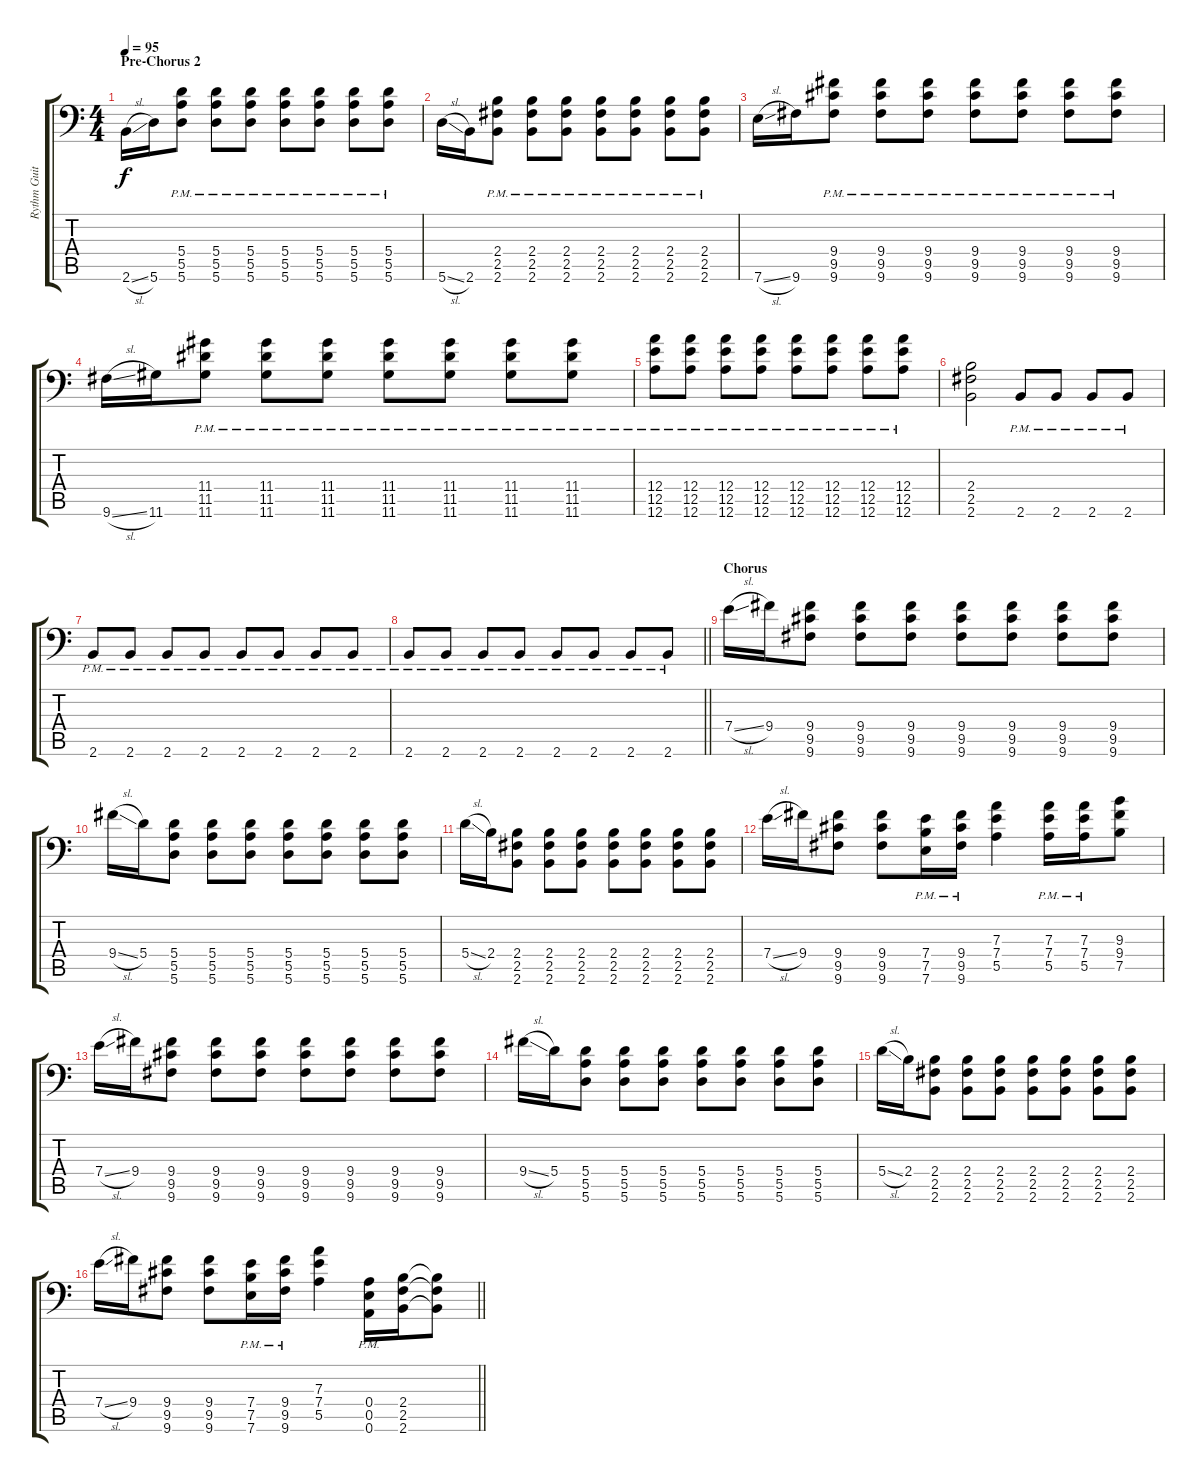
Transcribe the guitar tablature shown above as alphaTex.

\track ("Rythm Guitar" "Rythm Guit") {instrument distortionguitar}
\staff {score tabs}
\tuning (B3 Gb3 D3 A2 E2 A1) {hide}
\ts (4 4)
\section ("" "Pre-Chorus 2")
\tempo 95
\clef f4
\ks c
2.6{sl}.16{dy f} 5.6.16 (5.4{pm} 5.5{pm} 5.6{pm}).8 (5.4{pm} 5.5{pm} 5.6{pm}).8 (5.4{pm} 5.5{pm} 5.6{pm}).8 (5.4{pm} 5.5{pm} 5.6{pm}).8 (5.4{pm} 5.5{pm} 5.6{pm}).8 (5.4{pm} 5.5{pm} 5.6{pm}).8 (5.4{pm} 5.5{pm} 5.6{pm}).8 |
5.6{sl}.16 2.6.16 (2.4{pm} 2.5{pm} 2.6{pm}).8 (2.4{pm} 2.5{pm} 2.6{pm}).8 (2.4{pm} 2.5{pm} 2.6{pm}).8 (2.4{pm} 2.5{pm} 2.6{pm}).8 (2.4{pm} 2.5{pm} 2.6{pm}).8 (2.4{pm} 2.5{pm} 2.6{pm}).8 (2.4{pm} 2.5{pm} 2.6{pm}).8 |
7.6{sl}.16 9.6.16 (9.4{pm} 9.5{pm} 9.6{pm}).8 (9.4{pm} 9.5{pm} 9.6{pm}).8 (9.4{pm} 9.5{pm} 9.6{pm}).8 (9.4{pm} 9.5{pm} 9.6{pm}).8 (9.4{pm} 9.5{pm} 9.6{pm}).8 (9.4{pm} 9.5{pm} 9.6{pm}).8 (9.4{pm} 9.5{pm} 9.6{pm}).8 |
9.6{sl}.16 11.6.16 (11.4{pm} 11.5{pm} 11.6{pm}).8 (11.4{pm} 11.5{pm} 11.6{pm}).8 (11.4{pm} 11.5{pm} 11.6{pm}).8 (11.4{pm} 11.5{pm} 11.6{pm}).8 (11.4{pm} 11.5{pm} 11.6{pm}).8 (11.4{pm} 11.5{pm} 11.6{pm}).8 (11.4{pm} 11.5{pm} 11.6{pm}).8 |
(12.4{pm} 12.5{pm} 12.6{pm}).8 (12.4{pm} 12.5{pm} 12.6{pm}).8 (12.4{pm} 12.5{pm} 12.6{pm}).8 (12.4{pm} 12.5{pm} 12.6{pm}).8 (12.4{pm} 12.5{pm} 12.6{pm}).8 (12.4{pm} 12.5{pm} 12.6{pm}).8 (12.4{pm} 12.5{pm} 12.6{pm}).8 (12.4{pm} 12.5{pm} 12.6{pm}).8 |
(2.4 2.5 2.6).2 2.6{pm}.8 2.6{pm}.8 2.6{pm}.8 2.6{pm}.8 |
2.6{pm}.8 2.6{pm}.8 2.6{pm}.8 2.6{pm}.8 2.6{pm}.8 2.6{pm}.8 2.6{pm}.8 2.6{pm}.8 |
\barLineRight lightlight
2.6{pm}.8 2.6{pm}.8 2.6{pm}.8 2.6{pm}.8 2.6{pm}.8 2.6{pm}.8 2.6{pm}.8 2.6{pm}.8 |
\section ("" "Chorus")
7.4{sl}.16 9.4.16 (9.4 9.5 9.6).8 (9.4 9.5 9.6).8 (9.4 9.5 9.6).8 (9.4 9.5 9.6).8 (9.4 9.5 9.6).8 (9.4 9.5 9.6).8 (9.4 9.5 9.6).8 |
9.4{sl}.16 5.4.16 (5.4 5.5 5.6).8 (5.4 5.5 5.6).8 (5.4 5.5 5.6).8 (5.4 5.5 5.6).8 (5.4 5.5 5.6).8 (5.4 5.5 5.6).8 (5.4 5.5 5.6).8 |
5.4{sl}.16 2.4.16 (2.4 2.5 2.6).8 (2.4 2.5 2.6).8 (2.4 2.5 2.6).8 (2.4 2.5 2.6).8 (2.4 2.5 2.6).8 (2.4 2.5 2.6).8 (2.4 2.5 2.6).8 |
7.4{sl}.16 9.4.16 (9.4 9.5 9.6).8 (9.4 9.5 9.6).8 (7.4{pm} 7.5{pm} 7.6{pm}).16 (9.4{pm} 9.5{pm} 9.6{pm}).16 (7.3 7.4 5.5).4 (7.3{pm} 7.4{pm} 5.5{pm}).16 (7.3{pm} 7.4{pm} 5.5{pm}).16 (9.3 9.4 7.5).8 |
7.4{sl}.16 9.4.16 (9.4 9.5 9.6).8 (9.4 9.5 9.6).8 (9.4 9.5 9.6).8 (9.4 9.5 9.6).8 (9.4 9.5 9.6).8 (9.4 9.5 9.6).8 (9.4 9.5 9.6).8 |
9.4{sl}.16 5.4.16 (5.4 5.5 5.6).8 (5.4 5.5 5.6).8 (5.4 5.5 5.6).8 (5.4 5.5 5.6).8 (5.4 5.5 5.6).8 (5.4 5.5 5.6).8 (5.4 5.5 5.6).8 |
5.4{sl}.16 2.4.16 (2.4 2.5 2.6).8 (2.4 2.5 2.6).8 (2.4 2.5 2.6).8 (2.4 2.5 2.6).8 (2.4 2.5 2.6).8 (2.4 2.5 2.6).8 (2.4 2.5 2.6).8 |
\barLineRight lightlight
7.4{sl}.16 9.4.16 (9.4 9.5 9.6).8 (9.4 9.5 9.6).8 (7.4{pm} 7.5{pm} 7.6{pm}).16 (9.4{pm} 9.5{pm} 9.6{pm}).16 (7.3 7.4 5.5).4 (0.4{pm} 0.5{pm} 0.6{pm}).16 (2.4 2.5 2.6).16 (2.4{t} 2.5{t} 2.6{t}).8
